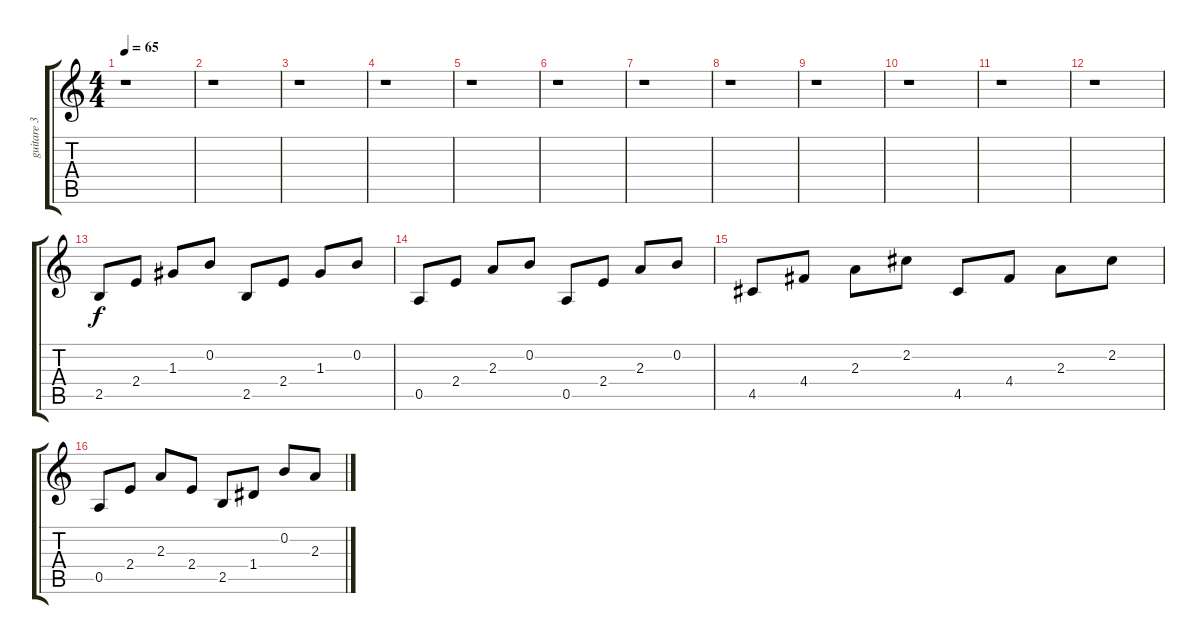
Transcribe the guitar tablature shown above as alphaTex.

\track ("guitare 3" "guitare 3") {instrument electricguitarclean}
\staff {score tabs}
\tuning (E4 B3 G3 D3 A2 E2) {hide}
\ts (4 4)
\tempo 65
\clef g2
\ks c
r.1{dy f instrument electricguitarclean} |
r.1 |
r.1 |
r.1 |
r.1 |
r.1 |
r.1 |
r.1 |
r.1 |
r.1 |
r.1 |
r.1 |
2.5.8 2.4.8 1.3.8 0.2.8 2.5.8 2.4.8 1.3.8 0.2.8 |
0.5.8 2.4.8 2.3.8 0.2.8 0.5.8 2.4.8 2.3.8 0.2.8 |
4.5.8 4.4.8 2.3.8 2.2.8 4.5.8 4.4.8 2.3.8 2.2.8 |
0.5.8 2.4.8 2.3.8 2.4.8 2.5.8 1.4.8 0.2.8 2.3.8
